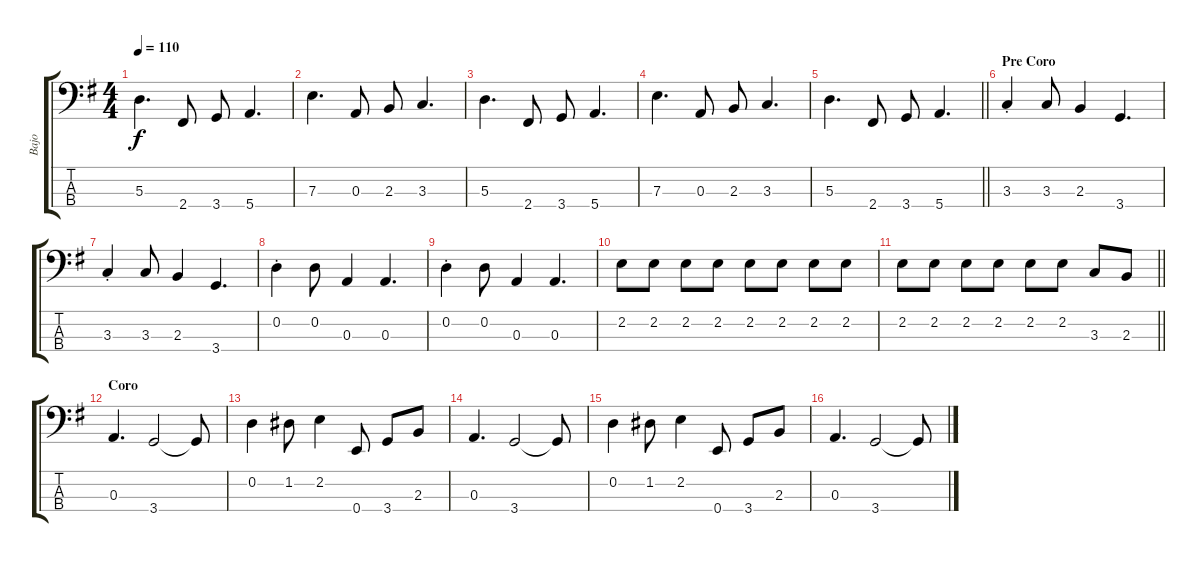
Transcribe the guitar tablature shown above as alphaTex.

\track ("Bajo" "Bajo") {instrument electricbassfinger}
\staff {score tabs}
\tuning (G2 D2 A1 E1) {hide}
\ts (4 4)
\tempo 110
\clef f4
\ks eminor
5.3.4{d dy f} 2.4.8 3.4.8 5.4.4{d} |
7.3.4{d} 0.3.8 2.3.8 3.3.4{d} |
5.3.4{d} 2.4.8 3.4.8 5.4.4{d} |
7.3.4{d} 0.3.8 2.3.8 3.3.4{d} |
\barLineRight lightlight
5.3.4{d} 2.4.8 3.4.8 5.4.4{d} |
\section ("" "Pre Coro")
3.3{st}.4 3.3.8 2.3.4 3.4.4{d} |
3.3{st}.4 3.3.8 2.3.4 3.4.4{d} |
0.2{st}.4 0.2.8 0.3.4 0.3.4{d} |
0.2{st}.4 0.2.8 0.3.4 0.3.4{d} |
2.2.8 2.2.8 2.2.8 2.2.8 2.2.8 2.2.8 2.2.8 2.2.8 |
\barLineRight lightlight
2.2.8 2.2.8 2.2.8 2.2.8 2.2.8 2.2.8 3.3.8 2.3.8 |
\section ("" "Coro")
0.3.4{d} 3.4.2 3.4{t}.8 |
0.2.4 1.2.8 2.2.4 0.4.8 3.4.8 2.3.8 |
0.3.4{d} 3.4.2 3.4{t}.8 |
0.2.4 1.2.8 2.2.4 0.4.8 3.4.8 2.3.8 |
0.3.4{d} 3.4.2 3.4{t}.8
